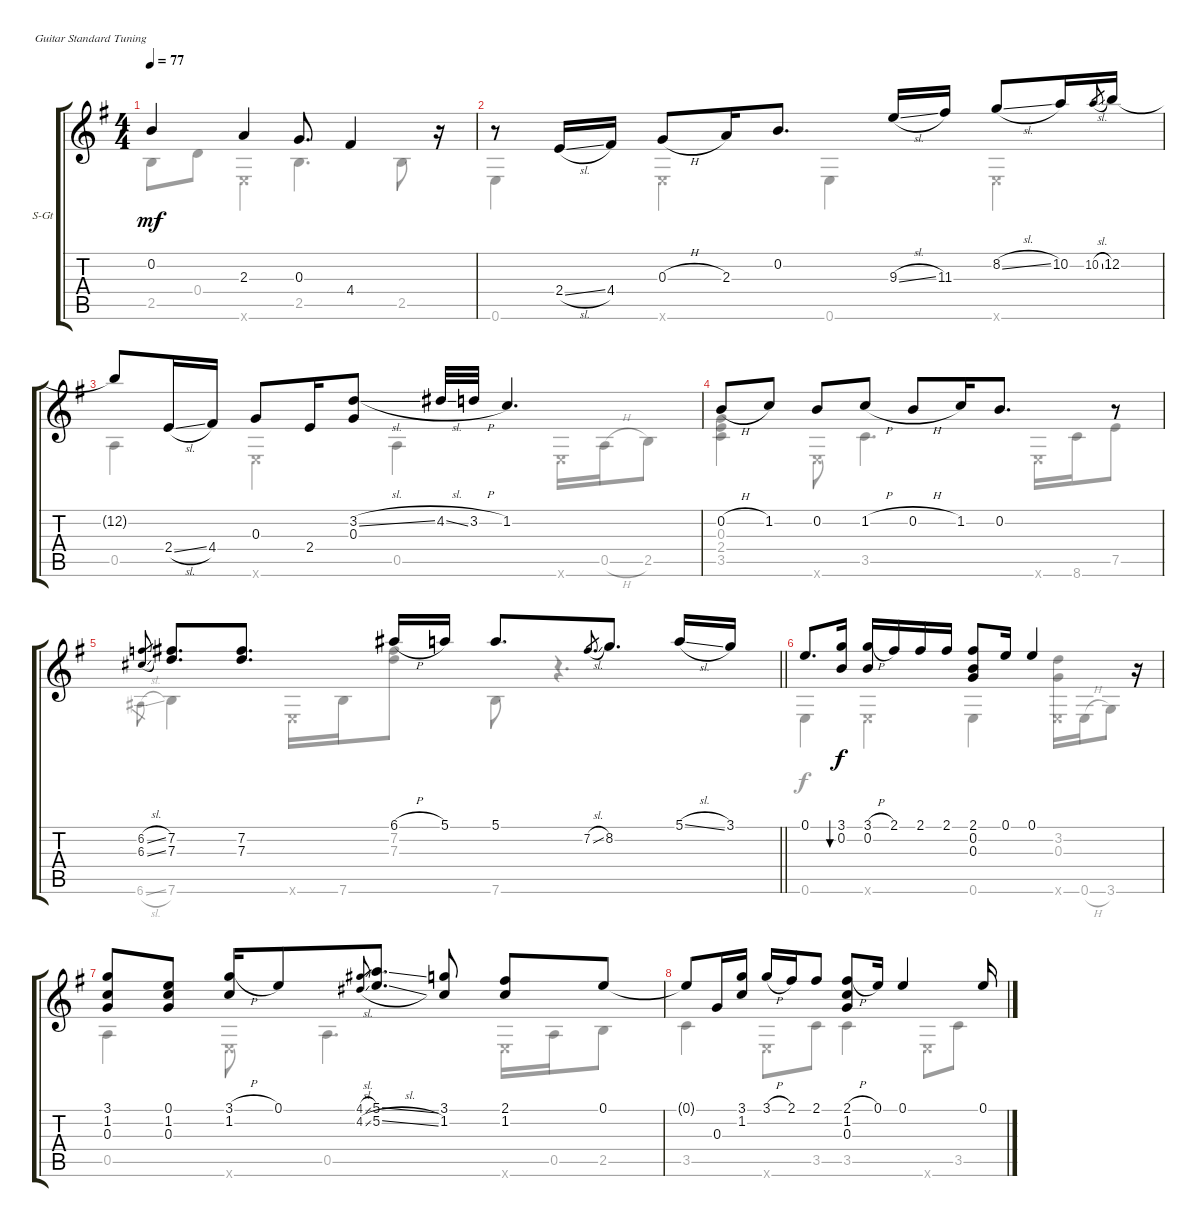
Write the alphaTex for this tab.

\defaultSystemsLayout 4
\bracketExtendMode groupsimilarinstruments
\firstSystemTrackNameOrientation horizontal
\otherSystemsTrackNameOrientation horizontal
\track ("Steel Guitar" "S-Gt") {instrument acousticguitarsteel}
\staff {score tabs}
\tuning (E4 B3 G3 D3 A2 E2)
\voice
\ts (4 4)
\tempo 77
\clef g2
\scale
0.461538
\ks eminor
0.2.4{dy mf} 2.3.4 0.3.8{d} 4.4.4 r.16 |
r.8 2.4{sl}.16 4.4.16 0.3{h}.8 2.3.16 0.2.8{d} 9.3{sl}.16 11.3.16 8.2{sl}.8 10.2.16 10.2{sl}.8{gr} 12.2.16 |
12.2{t}.8 2.4{sl}.16 4.4.16 0.3.8 2.4.16 (3.2{sl} 0.3).8 4.2{sl}.32 3.2{h}.32 1.2.4{d} |
0.2{h}.8 1.2.8 0.2.8 1.2{h}.8 0.2{h}.8 1.2.16 0.2.8{d} r.8 |
\barLineRight lightlight
(6.2{sl} 6.3{sl}).8{gr} (7.2 7.3).8{d} (7.2 7.3).8{d} 6.1{h}.16 5.1.16 5.1.8{d} 7.2{sl}.8{d gr} 8.2.8{d} 5.1{sl}.16 3.1.16 |
0.1.8{d} (3.1 0.2).16{bu 30 dy f} (3.1{h} 0.2).16 2.1.16 2.1.16 2.1.16 (2.1 0.3 0.2).8 0.1.16 0.1.4 r.16 |
(3.1 1.2 0.3).8 (0.1 0.3 1.2).8 (3.1{h} 1.2).16 0.1.8 (4.1{sl} 4.2{sl}).8{gr} (5.1{ss} 5.2{sl}).8{d} (3.1 1.2).8 (2.1 1.2).8 0.1.8 |
0.1{t}.8 0.3.16 (3.1 1.2).16 3.1{h}.16 2.1.16 2.1.8 (2.1{h} 0.3 1.2).8 0.1.16 0.1.4 0.1.16
\voice
\clef g2
\ottava regular
\simile none
\scale
0.461538
\ks eminor
2.5.8{dy mf} 0.4.8 0.6{x}.4 2.5.4{d} 2.5.8 |
0.6.4 0.6{x}.4 0.6.4 0.6{x}.4 |
0.5.4 0.6{x}.4 0.5.4 0.6{x}.16 0.5{h}.16 2.5.8 |
(3.5 2.4 0.3).4 0.6{x}.8 3.5.4{d} 0.6{x}.16 8.6.16 7.5.8 |
\barLineRight lightlight
6.6{sl}.8{gr} 7.6.4 0.6{x}.16 7.6.16 (7.3 7.2).8 7.6.8 r.4{d} |
0.6.4{dy f} 0.6{x}.4 0.6.4 (0.6{x} 3.2 0.3).16 0.6{h}.16 3.6.8 |
0.5.4 0.6{x}.8 0.5.4{d} 0.6{x}.16 0.5.16 2.5.8 |
3.5.4 0.6{x}.8 3.5.8 3.5.4 0.6{x}.8 3.5.8
